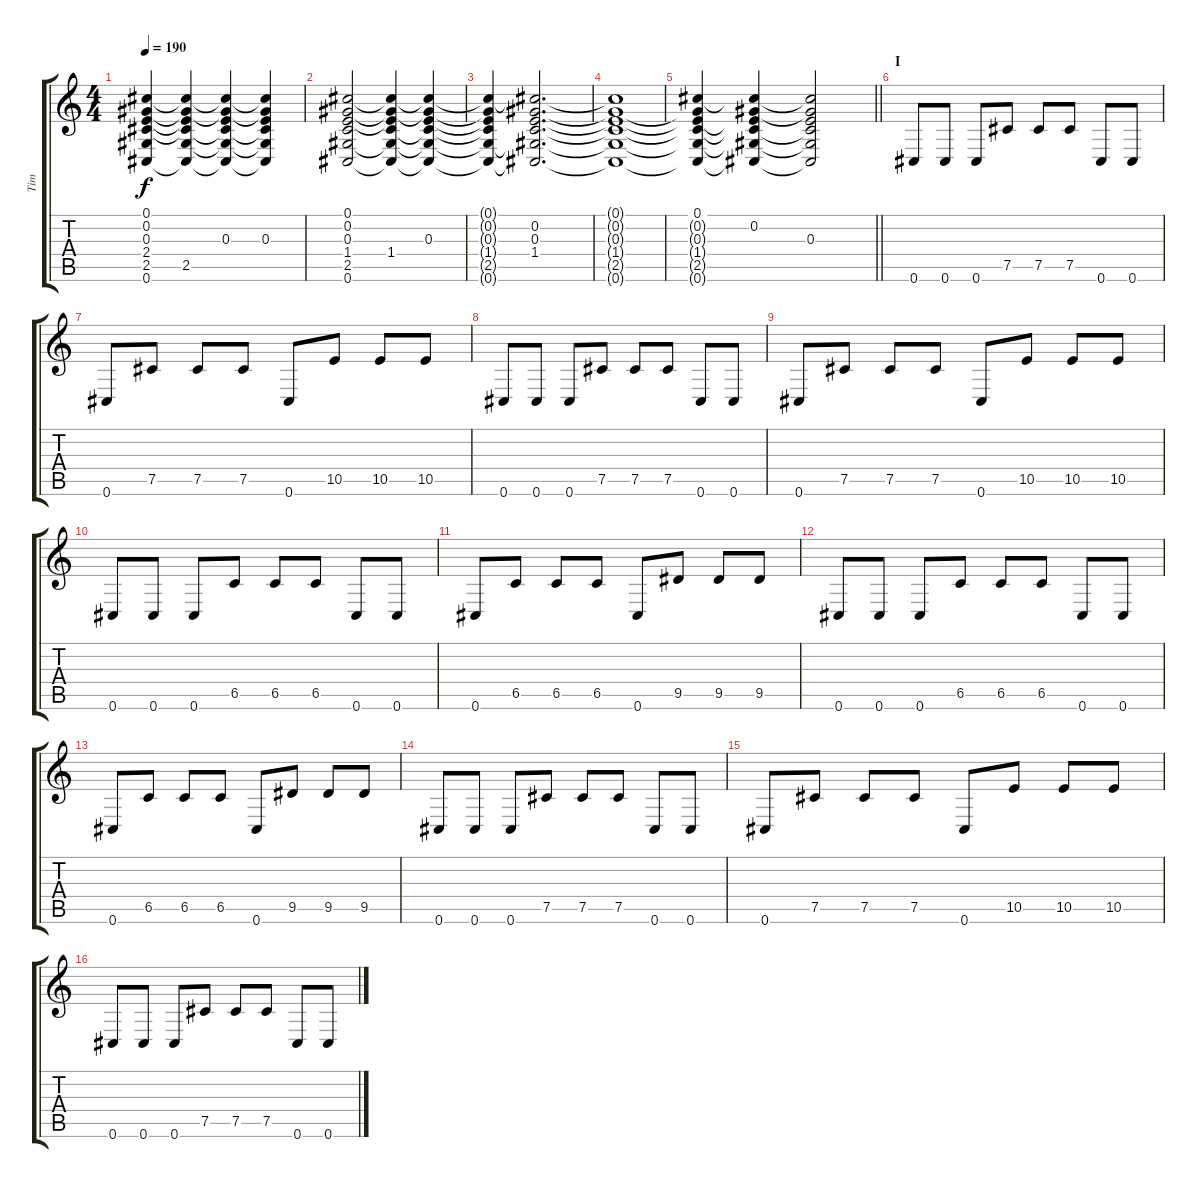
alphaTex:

\track ("Tim" "Tim") {instrument distortionguitar}
\staff {score tabs}
\tuning (Db4 Ab3 E3 B2 Gb2 Db2) {hide}
\ts (4 4)
\tempo 190
\clef g2
\ks c
(0.1{t} 0.2{t} 0.3{t} 2.4{t} 2.5{t} 0.6).4{dy f} (0.1{t} 0.2{t} 0.3{t} 2.4{t} 2.5 0.6{t}).4 (0.1{t} 0.2{t} 0.3 2.4{t} 2.5{t} 0.6{t}).4 (0.1{t} 0.2{t} 0.3 2.4{t} 2.5{t} 0.6{t}).4 |
(0.1 0.2 0.3 1.4 2.5 0.6).2 (0.1{t} 0.2{t} 0.3{t} 1.4 2.5{t} 0.6{t}).4 (0.1{t} 0.2{t} 0.3 1.4{t} 2.5{t} 0.6{t}).4 |
(0.1{t} 0.2{t} 0.3{t} 1.4{t} 2.5{t} 0.6{t}).4 (0.1{t} 0.2 0.3 1.4 2.5{t} 0.6{t}).2{d} |
(0.1{t} 0.2{t} 0.3{t} 1.4{t} 2.5{t} 0.6{t}).1 |
\barLineRight lightlight
(0.1 0.2{t} 0.3{t} 1.4{t} 2.5{t} 0.6{t}).4 (0.1{t} 0.2 0.3{t} 1.4{t} 2.5{t} 0.6{t}).4 (0.1{t} 0.2{t} 0.3 1.4{t} 2.5{t} 0.6{t}).2 |
\section ("" "I")
0.6.8 0.6.8 0.6.8 7.5.8 7.5.8 7.5.8 0.6.8 0.6.8 |
0.6.8 7.5.8 7.5.8 7.5.8 0.6.8 10.5.8 10.5.8 10.5.8 |
0.6.8 0.6.8 0.6.8 7.5.8 7.5.8 7.5.8 0.6.8 0.6.8 |
0.6.8 7.5.8 7.5.8 7.5.8 0.6.8 10.5.8 10.5.8 10.5.8 |
0.6.8 0.6.8 0.6.8 6.5.8 6.5.8 6.5.8 0.6.8 0.6.8 |
0.6.8 6.5.8 6.5.8 6.5.8 0.6.8 9.5.8 9.5.8 9.5.8 |
0.6.8 0.6.8 0.6.8 6.5.8 6.5.8 6.5.8 0.6.8 0.6.8 |
0.6.8 6.5.8 6.5.8 6.5.8 0.6.8 9.5.8 9.5.8 9.5.8 |
0.6.8 0.6.8 0.6.8 7.5.8 7.5.8 7.5.8 0.6.8 0.6.8 |
0.6.8 7.5.8 7.5.8 7.5.8 0.6.8 10.5.8 10.5.8 10.5.8 |
0.6.8 0.6.8 0.6.8 7.5.8 7.5.8 7.5.8 0.6.8 0.6.8
